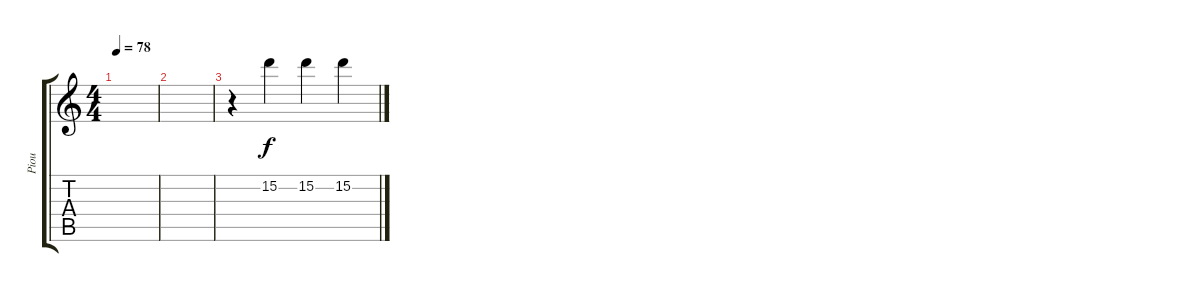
\track ("Piou" "Piou") {instrument synthbass1}
\staff {score tabs}
\tuning (E4 B3 G3 D3 A2 E2) {hide}
\ts (4 4)
\tempo 78
\clef g2
\ks c
|
|
r.4 15.2.4 15.2.4 15.2.4
